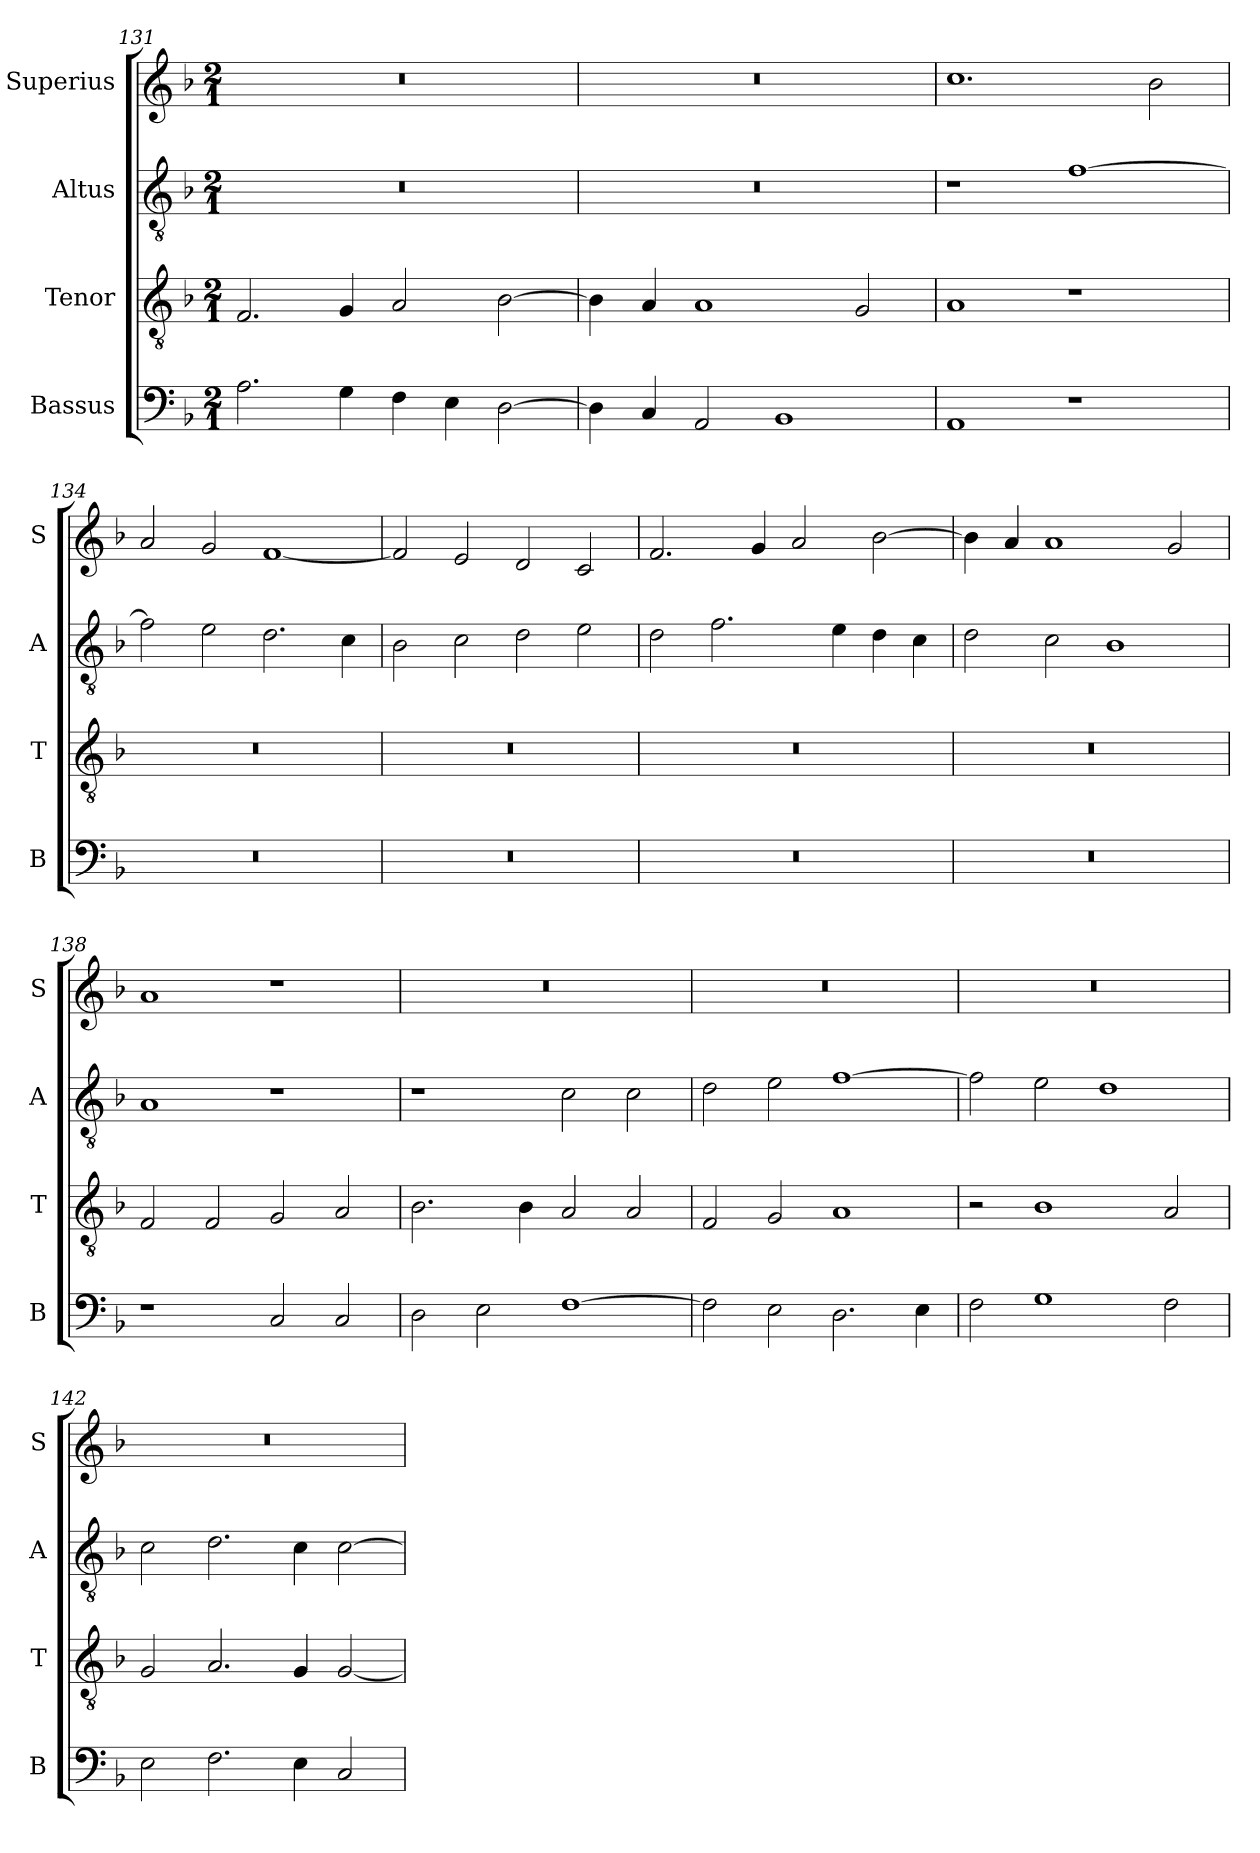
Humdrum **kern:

**kern	**kern	**kern	**kern
*part4	*part3	*part2	*part1
*staff4	*staff3	*staff2	*staff1
*I"Bassus	*I"Tenor	*I"Altus	*I"Superius
*I'B	*I'T	*I'A	*I'S
*clefF4	*clefGv2	*clefGv2	*clefG2
*k[b-]	*k[b-]	*k[b-]	*k[b-]
*F:	*F:	*F:	*F:
*M2/1	*M2/1	*M2/1	*M2/1
=131	=131	=131	=131
2.A	2.F	0r	0r
4G	4G	.	.
4F	2A	.	.
4E	.	.	.
[2D	[2B-	.	.
=132	=132	=132	=132
4D]	4B-]	0r	0r
4C	4A	.	.
2AA	1A	.	.
1BB-	.	.	.
.	2G	.	.
=133	=133	=133	=133
1AA	1A	1r	1.cc
1r	1r	[1f	.
.	.	.	2b-
=134	=134	=134	=134
0r	0r	2f]	2a
.	.	2e	2g
.	.	2.d	[1f
.	.	4c	.
=135	=135	=135	=135
0r	0r	2B-	2f]
.	.	2c	2e
.	.	2d	2d
.	.	2e	2c
=136	=136	=136	=136
0r	0r	2d	2.f
.	.	2.f	.
.	.	.	4g
.	.	.	2a
.	.	4e	.
.	.	4d	[2b-
.	.	4c	.
=137	=137	=137	=137
0r	0r	2d	4b-]
.	.	.	4a
.	.	2c	1a
.	.	1B-	.
.	.	.	2g
=138	=138	=138	=138
1r	2F	1A	1a
.	2F	.	.
2C	2G	1r	1r
2C	2A	.	.
=139	=139	=139	=139
2D	2.B-	1r	0r
2E	.	.	.
.	4B-	.	.
[1F	2A	2c	.
.	2A	2c	.
=140	=140	=140	=140
2F]	2F	2d	0r
2E	2G	2e	.
2.D	1A	[1f	.
4E	.	.	.
=141	=141	=141	=141
2F	2r	2f]	0r
1G	1B-	2e	.
.	.	1d	.
2F	2A	.	.
=142	=142	=142	=142
2E	2G	2c	0r
2.F	2.A	2.d	.
4E	4G	4c	.
2C	[2G	[2c	.
=	=	=	=
*-	*-	*-	*-
